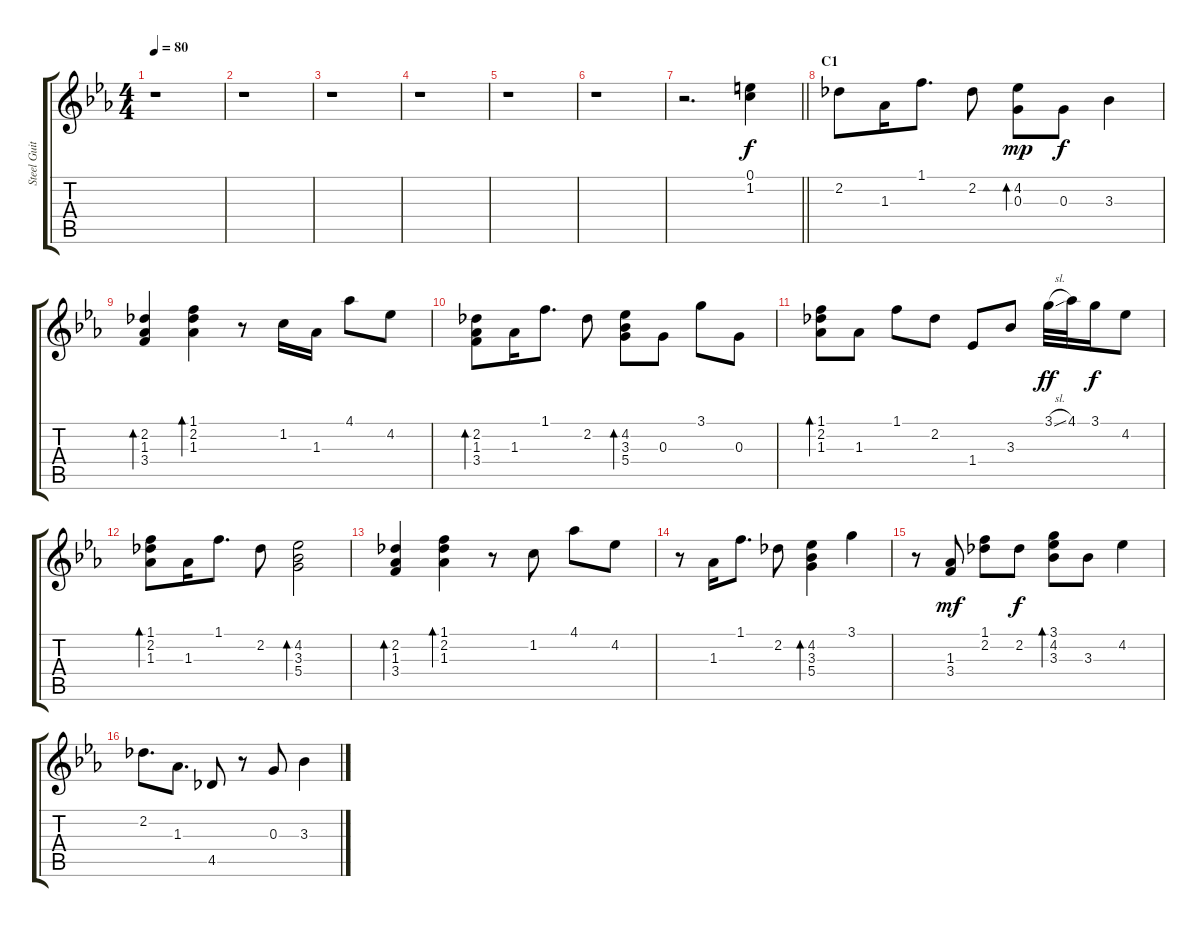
\track ("Steel Guitar (R)" "Steel Guit") {instrument acousticguitarsteel}
\staff {score tabs}
\tuning (E4 B3 G3 D3 A2 E2) {hide}
\ts (4 4)
\tempo 80
\clef g2
\ks eb
r.1{dy f} |
r.1 |
r.1 |
r.1 |
r.1 |
r.1 |
\barLineRight lightlight
r.2{d} (0.1 1.2).4 |
\section ("" "C1")
2.2.8 1.3.16 1.1.8{d} 2.2.8 (4.2 0.3).8{bd 120 dy mp} 0.3.8{dy f} 3.3.4 |
(2.2 1.3 3.4).4{bd 120} (1.1 2.2 1.3).4{bd 120} r.8 1.2.16 1.3.16 4.1.8 4.2.8 |
(2.2 1.3 3.4).8{bd 60} 1.3.16 1.1.8{d} 2.2.8 (4.2 3.3 5.4).8{bd 60} 0.3.8 3.1.8 0.3.8 |
(1.1 2.2 1.3).8{bd 60} 1.3.8 1.1.8 2.2.8 1.4.8 3.3.8 3.1{sl}.32{dy ff} 4.1.32 3.1.16{dy f} 4.2.8 |
(1.1 2.2 1.3).8{bd 60} 1.3.16 1.1.8{d} 2.2.8 (4.2 3.3 5.4).2{bd 120} |
(2.2 1.3 3.4).4{bd 120} (1.1 2.2 1.3).4{bd 120} r.8 1.2.8 4.1.8 4.2.8 |
r.8 1.3.16 1.1.8{d} 2.2.8 (4.2 3.3 5.4).4{bd 60} 3.1.4 |
r.8 (1.3 3.4).8{dy mf} (1.1 2.2).8 2.2.8{dy f} (3.1 4.2 3.3).8{bd 120} 3.3.8 4.2.4 |
2.2.8{d} 1.3.8{d} 4.5.8 r.8 0.3.8 3.3.4
